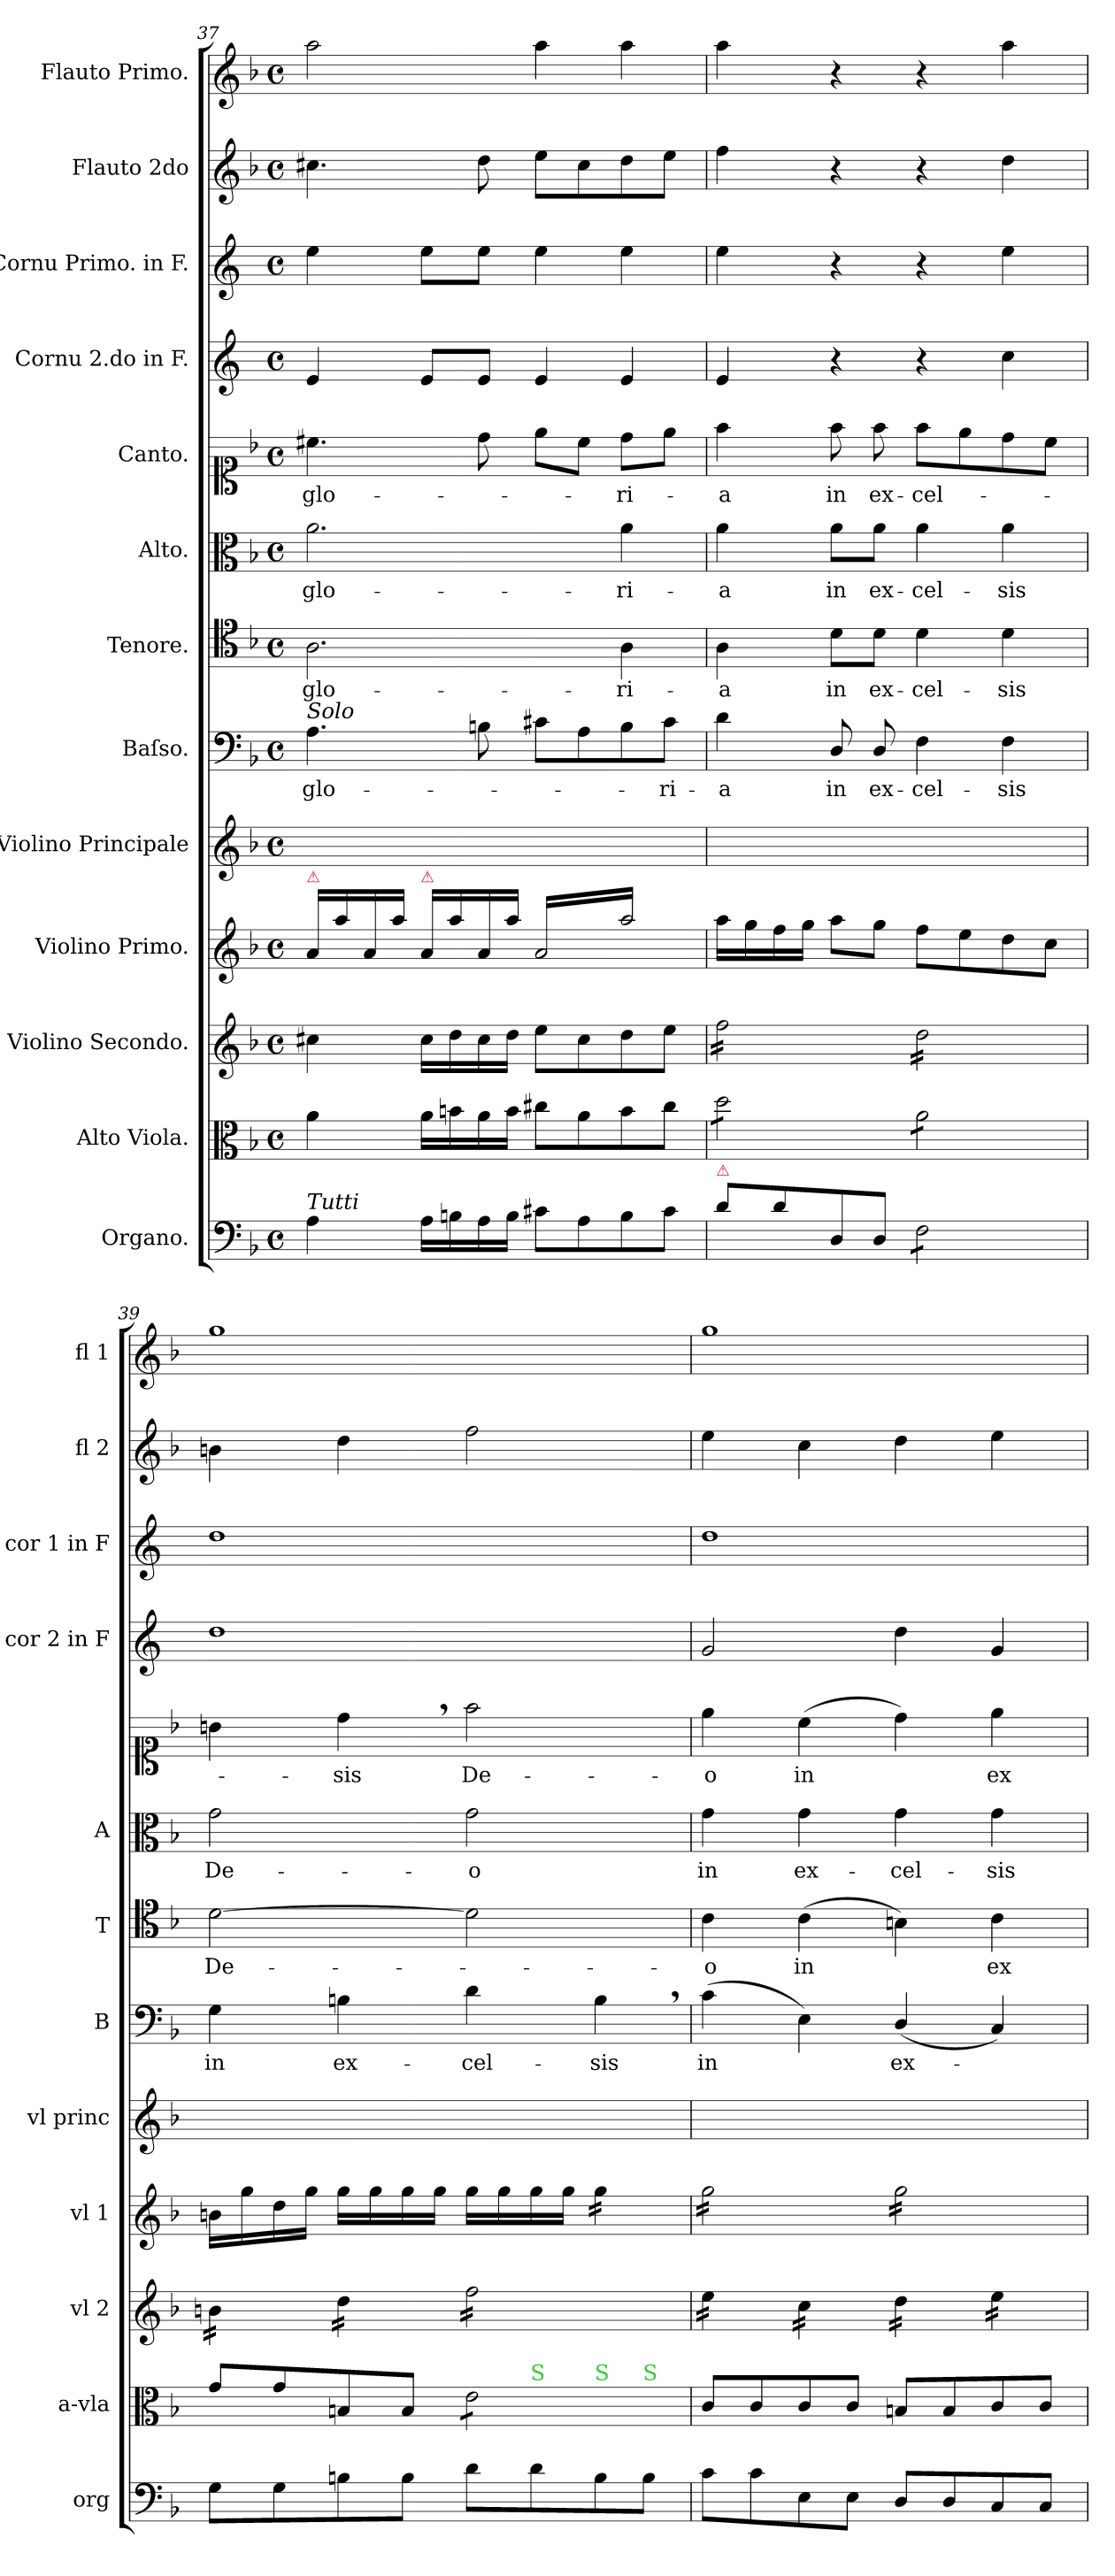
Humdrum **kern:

**kern	**kern	**kern	**dynam	**kern	**dynam	**kern	**kern	**text	**kern	**text	**kern	**text	**kern	**text	**kern	**kern	**kern	**kern
*part13	*part12	*part11	*part11	*part10	*part10	*part9	*part8	*part8	*part7	*part7	*part6	*part6	*part5	*part5	*part4	*part3	*part2	*part1
*staff13	*staff12	*staff11	*staff11	*staff10	*staff10	*staff9	*staff8	*staff8	*staff7	*staff7	*staff6	*staff6	*staff5	*staff5	*staff4	*staff3	*staff2	*staff1
*I"Organo.	*I"Alto Viola.	*I"Violino Secondo.	*	*I"Violino Primo.	*	*I"Violino Principale	*I"Baſso.	*	*I"Tenore.	*	*I"Alto.	*	*I"Canto.	*	*I"Cornu 2.do in F.	*I"Cornu Primo. in F.	*I"Flauto 2do	*I"Flauto Primo.
*I'org	*I'a-vla	*I'vl 2	*	*I'vl 1	*	*I'vl princ	*I'B	*	*I'T	*	*I'A	*	*	*	*I'cor 2 in F	*I'cor 1 in F	*I'fl 2	*I'fl 1
*clefF4	*clefC3	*clefG2	*	*clefG2	*	*clefG2	*clefF4	*	*clefC4	*	*clefC3	*	*clefC1	*	*clefG2	*clefG2	*clefG2	*clefG2
*	*	*	*	*	*	*	*	*	*	*	*	*	*	*	*ITrd4c7	*ITrd4c7	*	*
*k[b-]	*k[b-]	*k[b-]	*	*k[b-]	*	*k[b-]	*k[b-]	*	*k[b-]	*	*k[b-]	*	*k[b-]	*	*k[b-]	*k[b-]	*k[b-]	*k[b-]
*F:	*F:	*F:	*	*F:	*	*F:	*F:	*	*F:	*	*F:	*	*F:	*	*	*	*F:	*F:
*M4/4	*M4/4	*M4/4	*	*M4/4	*	*M4/4	*M4/4	*	*M4/4	*	*M4/4	*	*M4/4	*	*M4/4	*M4/4	*M4/4	*M4/4
*met(c)	*met(c)	*met(c)	*	*met(c)	*	*met(c)	*met(c)	*	*met(c)	*	*met(c)	*	*met(c)	*	*met(c)	*met(c)	*met(c)	*met(c)
=37	=37	=37	=37	=37	=37	=37	=37	=37	=37	=37	=37	=37	=37	=37	=37	=37	=37	=37
!	!	!	!	!	!	!	!LO:TX:a:i:t=Solo	!	!	!	!	!	!	!	!	!	!	!
!	!	!	!	!LO:TX:a:color=crimson:t=⚠	!	!	!	!	!	!	!	!	!	!	!	!	!	!
!LO:TX:a:i:t=Tutti	!	!	!	!	!	!	!	!	!	!	!	!	!	!	!	!	!	!
!	!	!	!LO:DY:a	!	!LO:DY:a	!	!	!	!	!	!	!	!	!	!	!	!	!
4A\	4a\	4cc#X\	for.	16a/LL	for&colon;	1ryy	4.A\	glo-	2.A\	glo-	2.a\	glo-	4.cc#X\	glo-	4A/	4a\	4.cc#X\	2aa\
.	.	.	.	16aa\	.	.	.	.	.	.	.	.	.	.	.	.	.	.
.	.	.	.	16a/	.	.	.	.	.	.	.	.	.	.	.	.	.	.
.	.	.	.	16aa\JJ	.	.	.	.	.	.	.	.	.	.	.	.	.	.
!	!	!	!	!LO:TX:a:color=crimson:t=⚠	!	!	!	!	!	!	!	!	!	!	!	!	!	!
16A\LL	16a\LL	16cc#\LL	.	16a/LL	.	.	.	.	.	.	.	.	.	.	8A/L	8a\L	.	.
16Bn\	16bn\	16dd\	.	16aa\	.	.	.	.	.	.	.	.	.	.	.	.	.	.
16A\	16a\	16cc#\	.	16a/	.	.	8Bn\	.	.	.	.	.	8dd\	.	8A/J	8a\J	8dd\	.
16B\JJ	16b\JJ	16dd\JJ	.	16aa\JJ	.	.	.	.	.	.	.	.	.	.	.	.	.	.
!	!	!	!	!LO:TX:a:color=crimson:t=⚠	!	!	!	!	!	!	!	!	!	!	!	!	!	!
*	*	*	*	*tremolo	*	*	*	*	*	*	*	*	*	*	*	*	*	*
8c#X\L	8cc#X\L	8ee\L	.	16a/LL	.	.	8c#X\L	.	.	.	.	.	8ee\L	.	4A/	4a\	8ee\L	4aa\
.	.	.	.	16aa/	.	.	.	.	.	.	.	.	.	.	.	.	.	.
8A\	8a\	8cc#\	.	16a/	.	.	8A\	.	.	.	.	.	8cc#\J	.	.	.	8cc#\	.
.	.	.	.	16aa/	.	.	.	.	.	.	.	.	.	.	.	.	.	.
8B\	8b\	8dd\	.	16a/	.	.	8B\	.	4A\	-ri-	4a\	-ri-	8dd\L	-ri-	4A/	4a\	8dd\	4aa\
.	.	.	.	16aa/	.	.	.	.	.	.	.	.	.	.	.	.	.	.
8c#\J	8cc#\J	8ee\J	.	16a/	.	.	8c#\J	-ri-	.	.	.	.	8ee\J	.	.	.	8ee\J	.
.	.	.	.	16aa/JJ	.	.	.	.	.	.	.	.	.	.	.	.	.	.
*	*	*	*	*Xtremolo	*	*	*	*	*	*	*	*	*	*	*	*	*	*
=38	=38	=38	=38	=38	=38	=38	=38	=38	=38	=38	=38	=38	=38	=38	=38	=38	=38	=38
!LO:TX:a:color=crimson:t=⚠	!	!	!	!	!	!	!	!	!	!	!	!	!	!	!	!	!	!
*	*tremolo	*	*	*	*	*	*	*	*	*	*	*	*	*	*	*	*	*
*	*	*tremolo	*	*	*	*	*	*	*	*	*	*	*	*	*	*	*	*
8d\L	8dd\L	16ff\LL	.	16aa\LL	.	1ryy	4d\	-a	4A\	-a	4a\	-a	4ff\	-a	4A/	4a\	4ff\	4aa\
.	.	16ff\	.	16gg\	.	.	.	.	.	.	.	.	.	.	.	.	.	.
8d\	8dd\	16ff\	.	16ff\	.	.	.	.	.	.	.	.	.	.	.	.	.	.
.	.	16ff\	.	16gg\JJ	.	.	.	.	.	.	.	.	.	.	.	.	.	.
8D/	8dd\	16ff\	.	8aa\L	.	.	8D/	in	8d\L	in	8a\L	in	8ff\	in	4r	4r	4r	4r
.	.	16ff\	.	.	.	.	.	.	.	.	.	.	.	.	.	.	.	.
8D/J	8dd\J	16ff\	.	8gg\J	.	.	8D/	ex-	8d\J	ex-	8a\J	ex-	8ff\	ex-	.	.	.	.
.	.	16ff\JJ	.	.	.	.	.	.	.	.	.	.	.	.	.	.	.	.
*tremolo	*	*	*	*	*	*	*	*	*	*	*	*	*	*	*	*	*	*
8F\L	8a\L	16dd\LL	.	8ff\L	.	.	4F\	-cel-	4d\	-cel-	4a\	-cel-	8ff\L	-cel-	4r	4r	4r	4r
.	.	16dd\	.	.	.	.	.	.	.	.	.	.	.	.	.	.	.	.
8F\	8a\	16dd\	.	8ee\	.	.	.	.	.	.	.	.	8ee\	.	.	.	.	.
.	.	16dd\	.	.	.	.	.	.	.	.	.	.	.	.	.	.	.	.
8F\	8a\	16dd\	.	8dd\	.	.	4F\	-sis	4d\	-sis	4a\	-sis	8dd\	.	4f\	4a\	4dd\	4aa\
.	.	16dd\	.	.	.	.	.	.	.	.	.	.	.	.	.	.	.	.
8F\J	8a\J	16dd\	.	8cc\J	.	.	.	.	.	.	.	.	8cc\J	.	.	.	.	.
*	*Xtremolo	*	*	*	*	*	*	*	*	*	*	*	*	*	*	*	*	*
*Xtremolo	*	*	*	*	*	*	*	*	*	*	*	*	*	*	*	*	*	*
.	.	16dd\JJ	.	.	.	.	.	.	.	.	.	.	.	.	.	.	.	.
=39	=39	=39	=39	=39	=39	=39	=39	=39	=39	=39	=39	=39	=39	=39	=39	=39	=39	=39
!	!LO:TX:a:color=crimson:t=⚠	!	!	!	!	!	!	!	!	!	!	!	!	!	!	!	!	!
!	!	!	!	!	!	!	!	!LO:LY:i	!	!	!	!	!	!	!	!	!	!
*	*^	*	*	*	*	*	*	*	*	*	*	*	*	*	*	*	*	*
*	*	*^	*	*	*	*	*	*	*	*	*	*	*	*	*	*	*	*	*
*	*	*	*^	*	*	*	*	*	*	*	*	*	*	*	*	*	*	*	*	*
8G\L	8g\L	2ryy	2.ryy	2..ryy	16bn\LL	.	16bn\LL	.	1ryy	4G\	in	[2d\	De-	2g\	De-	4bn\	.	1g	1g	4bn\	1gg
.	.	.	.	.	16bn\	.	16gg\	.	.	.	.	.	.	.	.	.	.	.	.	.	.
8G\	8g\	.	.	.	16bn\	.	16dd\	.	.	.	.	.	.	.	.	.	.	.	.	.	.
.	.	.	.	.	16bn\JJ	.	16gg\JJ	.	.	.	.	.	.	.	.	.	.	.	.	.	.
!	!	!	!	!	!	!	!	!	!	!	!LO:LY:i	!	!	!	!	!	!	!	!	!	!
8Bn\	8Bn/	.	.	.	16dd\LL	.	16gg\LL	.	.	4Bn\	ex-	.	.	.	.	4dd,<\	-sis	.	.	4dd\	.
.	.	.	.	.	16dd\	.	16gg\	.	.	.	.	.	.	.	.	.	.	.	.	.	.
8B\J	8B/J	.	.	.	16dd\	.	16gg\	.	.	.	.	.	.	.	.	.	.	.	.	.	.
.	.	.	.	.	16dd\JJ	.	16gg\JJ	.	.	.	.	.	.	.	.	.	.	.	.	.	.
!	!LO:TX:a:color=limegreen:t=S	!	!	!	!	!	!	!	!	!	!	!	!	!	!	!	!	!	!	!	!
!	!	!	!	!	!	!	!	!	!	!	!LO:LY:i	!	!	!	!	!	!	!	!	!	!
*	*tremolo	*	*	*	*	*	*	*	*	*	*	*	*	*	*	*	*	*	*	*	*
8d\L	8e\L	8ryy	.	.	16ff\LL	.	16gg\LL	.	.	4d\	-cel-	2d\]	.	2g\	-o	2ff\	De-	.	.	2ff\	.
.	.	.	.	.	16ff\	.	16gg\	.	.	.	.	.	.	.	.	.	.	.	.	.	.
!	!	!LO:TX:a:color=limegreen:t=S	!	!	!	!	!	!	!	!	!	!	!	!	!	!	!	!	!	!	!
8d\	8e\	4.ryy	.	.	16ff\	.	16gg\	.	.	.	.	.	.	.	.	.	.	.	.	.	.
.	.	.	.	.	16ff\	.	16gg\JJ	.	.	.	.	.	.	.	.	.	.	.	.	.	.
!	!	!	!LO:TX:a:color=limegreen:t=S	!	!	!	!	!	!	!	!	!	!	!	!	!	!	!	!	!	!
!	!	!	!	!	!	!	!	!	!	!	!LO:LY:i	!	!	!	!	!	!	!	!	!	!
*	*	*	*	*	*	*	*tremolo	*	*	*	*	*	*	*	*	*	*	*	*	*	*
8B\	8e\	.	4ryy	.	16ff\	.	16gg\LL	.	.	4B,<\	-sis	.	.	.	.	.	.	.	.	.	.
.	.	.	.	.	16ff\	.	16gg\	.	.	.	.	.	.	.	.	.	.	.	.	.	.
!	!	!	!	!LO:TX:a:color=limegreen:t=S	!	!	!	!	!	!	!	!	!	!	!	!	!	!	!	!	!
8B\J	8e\J	.	.	8ryy	16ff\	.	16gg\	.	.	.	.	.	.	.	.	.	.	.	.	.	.
*	*Xtremolo	*	*	*	*	*	*	*	*	*	*	*	*	*	*	*	*	*	*	*	*
.	.	.	.	.	16ff\JJ	.	16gg\JJ	.	.	.	.	.	.	.	.	.	.	.	.	.	.
*	*v	*v	*v	*v	*	*	*	*	*	*	*	*	*	*	*	*	*	*	*	*	*
=40	=40	=40	=40	=40	=40	=40	=40	=40	=40	=40	=40	=40	=40	=40	=40	=40	=40	=40
8c\L	8c/L	16ee\LL	.	16gg\LL	.	1ryy	(4c\	in	4c\	-o	4g\	in	4ee\	-o	2c/	1g	4ee\	1gg
.	.	16ee\	.	16gg\	.	.	.	.	.	.	.	.	.	.	.	.	.	.
8c\	8c/	16ee\	.	16gg\	.	.	.	.	.	.	.	.	.	.	.	.	.	.
.	.	16ee\JJ	.	16gg\	.	.	.	.	.	.	.	.	.	.	.	.	.	.
8E\	8c/	16cc\LL	.	16gg\	.	.	4E\)	.	(4c\	in	4g\	ex-	(4cc\	in	.	.	4cc\	.
.	.	16cc\	.	16gg\	.	.	.	.	.	.	.	.	.	.	.	.	.	.
8E\J	8c/J	16cc\	.	16gg\	.	.	.	.	.	.	.	.	.	.	.	.	.	.
.	.	16cc\JJ	.	16gg\JJ	.	.	.	.	.	.	.	.	.	.	.	.	.	.
8D/L	8Bn/L	16dd\LL	.	16gg\LL	.	.	(4D/	ex-	4Bn\)	.	4g\	-cel-	4dd\)	.	4g\	.	4dd\	.
.	.	16dd\	.	16gg\	.	.	.	.	.	.	.	.	.	.	.	.	.	.
8D/	8B/	16dd\	.	16gg\	.	.	.	.	.	.	.	.	.	.	.	.	.	.
.	.	16dd\JJ	.	16gg\	.	.	.	.	.	.	.	.	.	.	.	.	.	.
8C/	8c/	16ee\LL	.	16gg\	.	.	4C/)	.	4c\	ex-	4g\	-sis	4ee\	ex-	4c/	.	4ee\	.
.	.	16ee\	.	16gg\	.	.	.	.	.	.	.	.	.	.	.	.	.	.
8C/J	8c/J	16ee\	.	16gg\	.	.	.	.	.	.	.	.	.	.	.	.	.	.
.	.	16ee\JJ	.	16gg\JJ	.	.	.	.	.	.	.	.	.	.	.	.	.	.
*	*	*	*	*Xtremolo	*	*	*	*	*	*	*	*	*	*	*	*	*	*
*	*	*Xtremolo	*	*	*	*	*	*	*	*	*	*	*	*	*	*	*	*
=	=	=	=	=	=	=	=	=	=	=	=	=	=	=	=	=	=	=
*-	*-	*-	*-	*-	*-	*-	*-	*-	*-	*-	*-	*-	*-	*-	*-	*-	*-	*-
